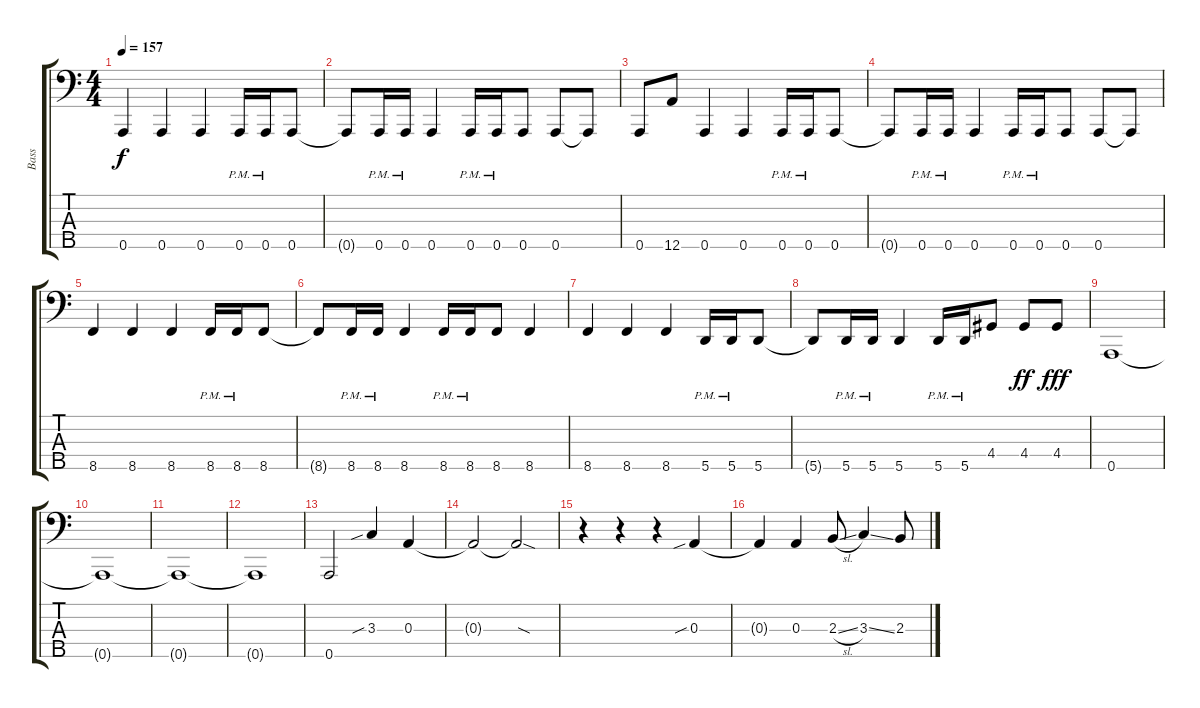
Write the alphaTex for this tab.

\track ("Bass" "Bass") {instrument electricbasspick}
\staff {score tabs}
\tuning (G2 D2 A1 E1 A0) {hide}
\ts (4 4)
\tempo 157
\clef f4
\ks c
0.5.4{dy f} 0.5.4 0.5.4 0.5{pm}.16 0.5{pm}.16 0.5.8 |
0.5{t}.8 0.5{pm}.16 0.5{pm}.16 0.5.4 0.5{pm}.16 0.5{pm}.16 0.5.8 0.5.8 0.5{t}.8 |
0.5.8 12.5.8 0.5.4 0.5.4 0.5{pm}.16 0.5{pm}.16 0.5.8 |
0.5{t}.8 0.5{pm}.16 0.5{pm}.16 0.5.4 0.5{pm}.16 0.5{pm}.16 0.5.8 0.5.8 0.5{t}.8 |
8.5.4 8.5.4 8.5.4 8.5{pm}.16 8.5{pm}.16 8.5.8 |
8.5{t}.8 8.5{pm}.16 8.5{pm}.16 8.5.4 8.5{pm}.16 8.5{pm}.16 8.5.8 8.5.4 |
8.5.4 8.5.4 8.5.4 5.5{pm}.16 5.5{pm}.16 5.5.8 |
5.5{t}.8 5.5{pm}.16 5.5{pm}.16 5.5.4 5.5{pm}.16 5.5{pm}.16 4.4.8 4.4.8{dy ff} 4.4.8{dy fff} |
0.5.1 |
0.5{t}.1 |
0.5{t}.1 |
0.5{t}.1 |
0.5.2 3.3{sib}.4 0.3.4 |
0.3{t}.2 0.3{sod t}.2 |
r.4 r.4 r.4 0.3{sib}.4 |
0.3{t}.4 0.3.4 2.3{sl}.8 3.3{ss}.4 2.3.8
